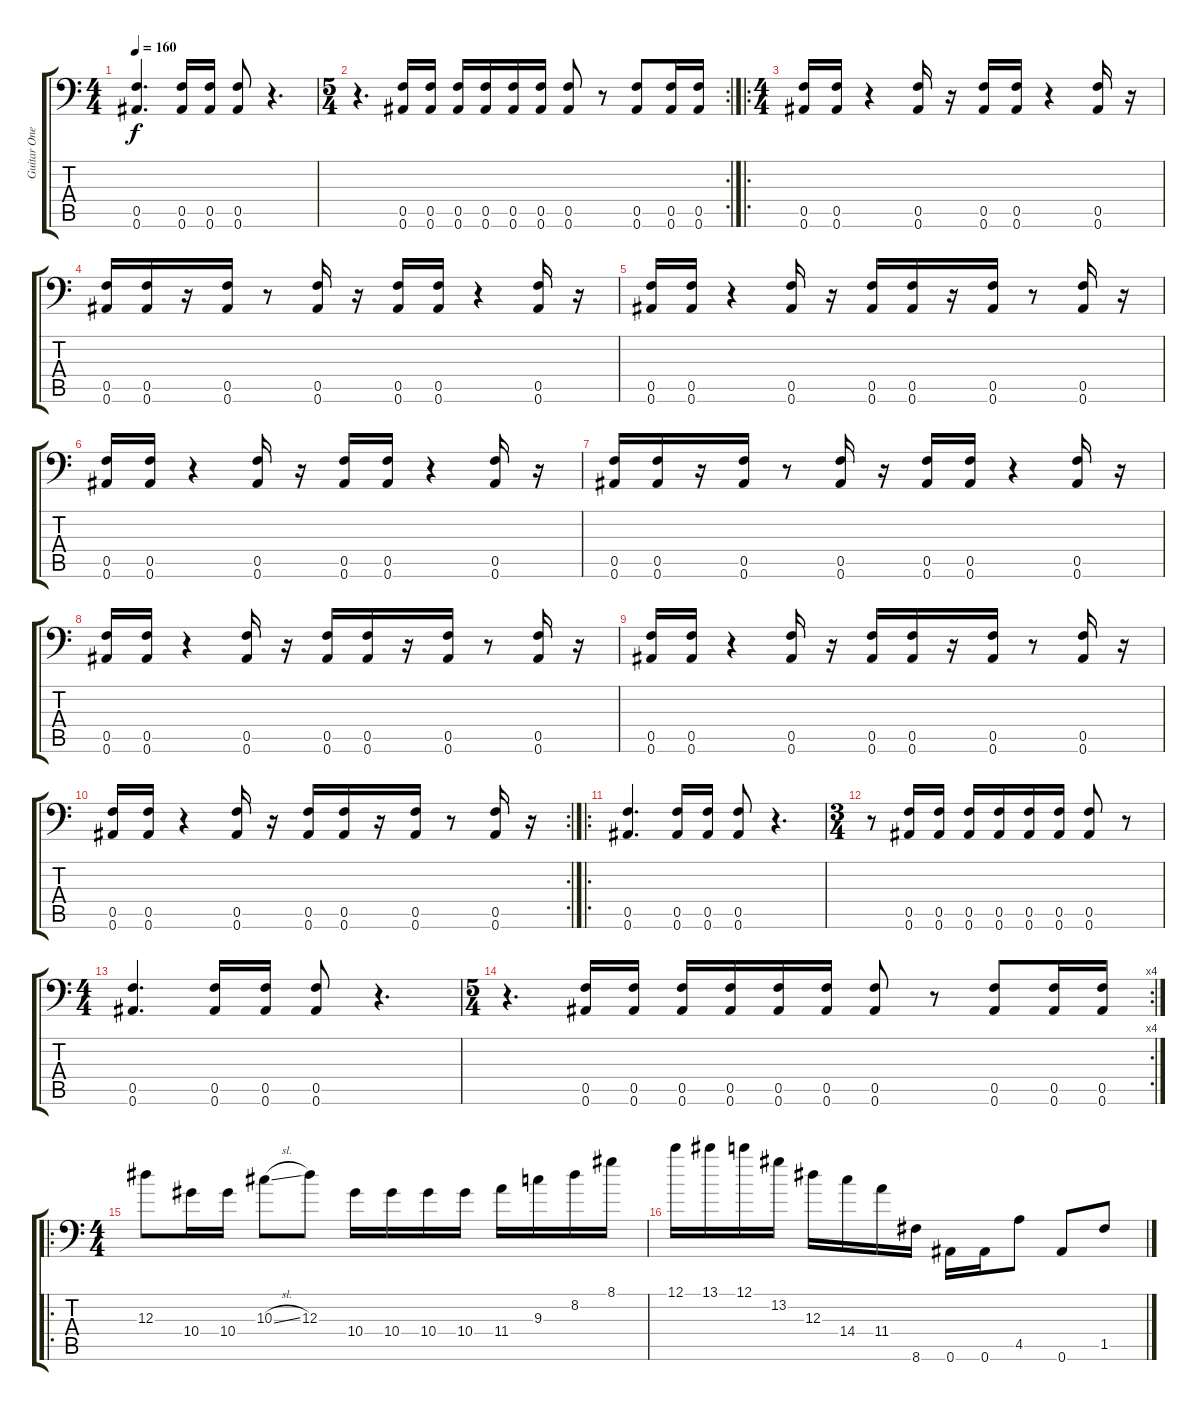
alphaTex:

\track ("Guitar One" "Guitar One") {instrument distortionguitar}
\staff {score tabs}
\tuning (C4 G3 Eb3 Bb2 F2 Bb1) {hide}
\ts (4 4)
\tempo 160
\clef f4
\ks c
(0.5 0.6).4{d dy f} (0.5 0.6).16 (0.5 0.6).16 (0.5 0.6).8 r.4{d} |
\rc 2
\ts (5 4)
r.4{d} (0.5 0.6).16 (0.5 0.6).16 (0.5 0.6).16 (0.5 0.6).16 (0.5 0.6).16 (0.5 0.6).16 (0.5 0.6).8 r.8 (0.5 0.6).8 (0.5 0.6).16 (0.5 0.6).16 |
\ro
\ts (4 4)
(0.5 0.6).16 (0.5 0.6).16 r.4 (0.5 0.6).16 r.16 (0.5 0.6).16 (0.5 0.6).16 r.4 (0.5 0.6).16 r.16 |
(0.5 0.6).16 (0.5 0.6).16 r.16 (0.5 0.6).16 r.8 (0.5 0.6).16 r.16 (0.5 0.6).16 (0.5 0.6).16 r.4 (0.5 0.6).16 r.16 |
(0.5 0.6).16 (0.5 0.6).16 r.4 (0.5 0.6).16 r.16 (0.5 0.6).16 (0.5 0.6).16 r.16 (0.5 0.6).16 r.8 (0.5 0.6).16 r.16 |
(0.5 0.6).16 (0.5 0.6).16 r.4 (0.5 0.6).16 r.16 (0.5 0.6).16 (0.5 0.6).16 r.4 (0.5 0.6).16 r.16 |
(0.5 0.6).16 (0.5 0.6).16 r.16 (0.5 0.6).16 r.8 (0.5 0.6).16 r.16 (0.5 0.6).16 (0.5 0.6).16 r.4 (0.5 0.6).16 r.16 |
(0.5 0.6).16 (0.5 0.6).16 r.4 (0.5 0.6).16 r.16 (0.5 0.6).16 (0.5 0.6).16 r.16 (0.5 0.6).16 r.8 (0.5 0.6).16 r.16 |
(0.5 0.6).16 (0.5 0.6).16 r.4 (0.5 0.6).16 r.16 (0.5 0.6).16 (0.5 0.6).16 r.16 (0.5 0.6).16 r.8 (0.5 0.6).16 r.16 |
\rc 2
(0.5 0.6).16 (0.5 0.6).16 r.4 (0.5 0.6).16 r.16 (0.5 0.6).16 (0.5 0.6).16 r.16 (0.5 0.6).16 r.8 (0.5 0.6).16 r.16 |
\ro
(0.5 0.6).4{d} (0.5 0.6).16 (0.5 0.6).16 (0.5 0.6).8 r.4{d} |
\ts (3 4)
r.8 (0.5 0.6).16 (0.5 0.6).16 (0.5 0.6).16 (0.5 0.6).16 (0.5 0.6).16 (0.5 0.6).16 (0.5 0.6).8 r.8 |
\ts (4 4)
(0.5 0.6).4{d} (0.5 0.6).16 (0.5 0.6).16 (0.5 0.6).8 r.4{d} |
\rc 4
\ts (5 4)
r.4{d} (0.5 0.6).16 (0.5 0.6).16 (0.5 0.6).16 (0.5 0.6).16 (0.5 0.6).16 (0.5 0.6).16 (0.5 0.6).8 r.8 (0.5 0.6).8 (0.5 0.6).16 (0.5 0.6).16 |
\ro
\ts (4 4)
12.3.8 10.4.16 10.4.16 10.3{sl}.8 12.3.8 10.4.16 10.4.16 10.4.16 10.4.16 11.4.16 9.3.16 8.2.16 8.1.16 |
12.1.16 13.1.16 12.1.16 13.2.16 12.3.16 14.4.16 11.4.16 8.6.16 0.6.16 0.6.16 4.5.8 0.6.8 1.5.8
